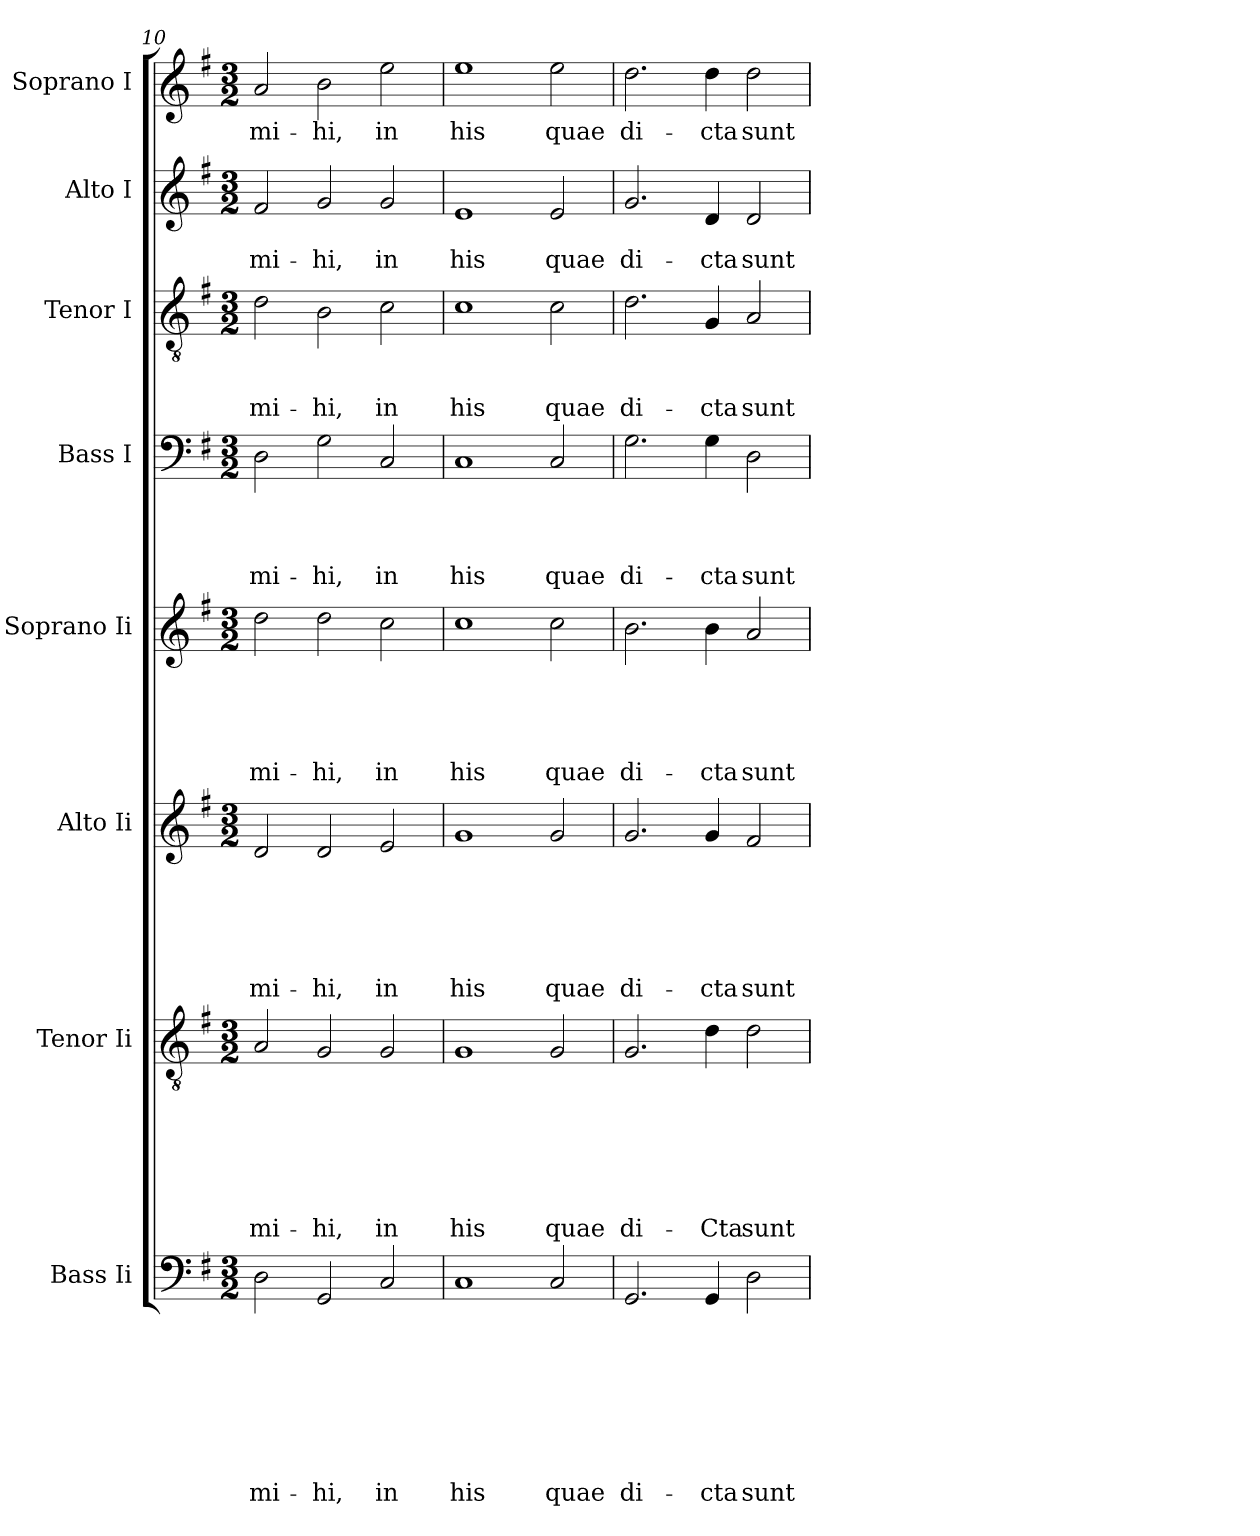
**kern	**text	**text	**text	**text	**text	**text	**text	**text	**kern	**text	**text	**text	**text	**text	**text	**text	**kern	**text	**text	**text	**text	**text	**text	**kern	**text	**text	**text	**text	**text	**kern	**text	**text	**text	**text	**kern	**text	**text	**text	**kern	**text	**text	**kern	**text
*part8	*part8	*part8	*part8	*part8	*part8	*part8	*part8	*part8	*part7	*part7	*part7	*part7	*part7	*part7	*part7	*part7	*part6	*part6	*part6	*part6	*part6	*part6	*part6	*part5	*part5	*part5	*part5	*part5	*part5	*part4	*part4	*part4	*part4	*part4	*part3	*part3	*part3	*part3	*part2	*part2	*part2	*part1	*part1
*staff8	*staff8	*staff8	*staff8	*staff8	*staff8	*staff8	*staff8	*staff8	*staff7	*staff7	*staff7	*staff7	*staff7	*staff7	*staff7	*staff7	*staff6	*staff6	*staff6	*staff6	*staff6	*staff6	*staff6	*staff5	*staff5	*staff5	*staff5	*staff5	*staff5	*staff4	*staff4	*staff4	*staff4	*staff4	*staff3	*staff3	*staff3	*staff3	*staff2	*staff2	*staff2	*staff1	*staff1
*I"Bass Ii	*	*	*	*	*	*	*	*	*I"Tenor Ii	*	*	*	*	*	*	*	*I"Alto Ii	*	*	*	*	*	*	*I"Soprano Ii	*	*	*	*	*	*I"Bass I	*	*	*	*	*I"Tenor I	*	*	*	*I"Alto I	*	*	*I"Soprano I	*
*clefF4	*	*	*	*	*	*	*	*	*clefGv2	*	*	*	*	*	*	*	*clefG2	*	*	*	*	*	*	*clefG2	*	*	*	*	*	*clefF4	*	*	*	*	*clefGv2	*	*	*	*clefG2	*	*	*clefG2	*
*k[f#]	*	*	*	*	*	*	*	*	*k[f#]	*	*	*	*	*	*	*	*k[f#]	*	*	*	*	*	*	*k[f#]	*	*	*	*	*	*k[f#]	*	*	*	*	*k[f#]	*	*	*	*k[f#]	*	*	*k[f#]	*
*G:	*	*	*	*	*	*	*	*	*G:	*	*	*	*	*	*	*	*G:	*	*	*	*	*	*	*G:	*	*	*	*	*	*G:	*	*	*	*	*G:	*	*	*	*G:	*	*	*G:	*
*M3/2	*	*	*	*	*	*	*	*	*M3/2	*	*	*	*	*	*	*	*M3/2	*	*	*	*	*	*	*M3/2	*	*	*	*	*	*M3/2	*	*	*	*	*M3/2	*	*	*	*M3/2	*	*	*M3/2	*
=10	=10	=10	=10	=10	=10	=10	=10	=10	=10	=10	=10	=10	=10	=10	=10	=10	=10	=10	=10	=10	=10	=10	=10	=10	=10	=10	=10	=10	=10	=10	=10	=10	=10	=10	=10	=10	=10	=10	=10	=10	=10	=10	=10
!	!	!	!	!	!	!	!	!LO:LY:b	!	!	!	!	!	!	!	!LO:LY:b	!	!	!	!	!	!	!LO:LY:b	!	!	!	!	!	!LO:LY:b	!	!	!	!	!LO:LY:b	!	!	!	!LO:LY:b	!	!	!LO:LY:b	!	!LO:LY:b
2D\	.	.	.	.	.	.	.	mi-	2A/	.	.	.	.	.	.	mi-	2d/	.	.	.	.	.	mi-	2dd\	.	.	.	.	mi-	2D\	.	.	.	mi-	2d\	.	.	mi-	2f#/	.	mi-	2a/	mi-
!	!	!	!	!	!	!	!	!LO:LY:b	!	!	!	!	!	!	!	!LO:LY:b	!	!	!	!	!	!	!LO:LY:b	!	!	!	!	!	!LO:LY:b	!	!	!	!	!LO:LY:b	!	!	!	!LO:LY:b	!	!	!LO:LY:b	!	!LO:LY:b
2GG/	.	.	.	.	.	.	.	-hi,	2G/	.	.	.	.	.	.	-hi,	2d/	.	.	.	.	.	-hi,	2dd\	.	.	.	.	-hi,	2G\	.	.	.	-hi,	2B\	.	.	-hi,	2g/	.	-hi,	2b\	-hi,
!	!	!	!	!	!	!	!	!LO:LY:b	!	!	!	!	!	!	!	!LO:LY:b	!	!	!	!	!	!	!LO:LY:b	!	!	!	!	!	!LO:LY:b	!	!	!	!	!LO:LY:b	!	!	!	!LO:LY:b	!	!	!LO:LY:b	!	!LO:LY:b
2C/	.	.	.	.	.	.	.	in	2G/	.	.	.	.	.	.	in	2e/	.	.	.	.	.	in	2cc\	.	.	.	.	in	2C/	.	.	.	in	2c\	.	.	in	2g/	.	in	2ee\	in
=11	=11	=11	=11	=11	=11	=11	=11	=11	=11	=11	=11	=11	=11	=11	=11	=11	=11	=11	=11	=11	=11	=11	=11	=11	=11	=11	=11	=11	=11	=11	=11	=11	=11	=11	=11	=11	=11	=11	=11	=11	=11	=11	=11
!	!	!	!	!	!	!	!	!LO:LY:b	!	!	!	!	!	!	!	!LO:LY:b	!	!	!	!	!	!	!LO:LY:b	!	!	!	!	!	!LO:LY:b	!	!	!	!	!LO:LY:b	!	!	!	!LO:LY:b	!	!	!LO:LY:b	!	!LO:LY:b
1C	.	.	.	.	.	.	.	his	1G	.	.	.	.	.	.	his	1g	.	.	.	.	.	his	1cc	.	.	.	.	his	1C	.	.	.	his	1c	.	.	his	1e	.	his	1ee	his
!	!	!	!	!	!	!	!	!LO:LY:b	!	!	!	!	!	!	!	!LO:LY:b	!	!	!	!	!	!	!LO:LY:b	!	!	!	!	!	!LO:LY:b	!	!	!	!	!LO:LY:b	!	!	!	!LO:LY:b	!	!	!LO:LY:b	!	!LO:LY:b
2C/	.	.	.	.	.	.	.	quae	2G/	.	.	.	.	.	.	quae	2g/	.	.	.	.	.	quae	2cc\	.	.	.	.	quae	2C/	.	.	.	quae	2c\	.	.	quae	2e/	.	quae	2ee\	quae
=12	=12	=12	=12	=12	=12	=12	=12	=12	=12	=12	=12	=12	=12	=12	=12	=12	=12	=12	=12	=12	=12	=12	=12	=12	=12	=12	=12	=12	=12	=12	=12	=12	=12	=12	=12	=12	=12	=12	=12	=12	=12	=12	=12
!	!	!	!	!	!	!	!	!LO:LY:b	!	!	!	!	!	!	!	!LO:LY:b	!	!	!	!	!	!	!LO:LY:b	!	!	!	!	!	!LO:LY:b	!	!	!	!	!LO:LY:b	!	!	!	!LO:LY:b	!	!	!LO:LY:b	!	!LO:LY:b
2.GG/	.	.	.	.	.	.	.	di-	2.G/	.	.	.	.	.	.	di-	2.g/	.	.	.	.	.	di-	2.b\	.	.	.	.	di-	2.G\	.	.	.	di-	2.d\	.	.	di-	2.g/	.	di-	2.dd\	di-
!	!	!	!	!	!	!	!	!LO:LY:b	!	!	!	!	!	!	!	!LO:LY:b	!	!	!	!	!	!	!LO:LY:b	!	!	!	!	!	!LO:LY:b	!	!	!	!	!LO:LY:b	!	!	!	!LO:LY:b	!	!	!LO:LY:b	!	!LO:LY:b
4GG/	.	.	.	.	.	.	.	-cta	4d\	.	.	.	.	.	.	-Cta	4g/	.	.	.	.	.	-cta	4b\	.	.	.	.	-cta	4G\	.	.	.	-cta	4G/	.	.	-cta	4d/	.	-cta	4dd\	-cta
!	!	!	!	!	!	!	!	!LO:LY:b	!	!	!	!	!	!	!	!LO:LY:b	!	!	!	!	!	!	!LO:LY:b	!	!	!	!	!	!LO:LY:b	!	!	!	!	!LO:LY:b	!	!	!	!LO:LY:b	!	!	!LO:LY:b	!	!LO:LY:b
2D\	.	.	.	.	.	.	.	sunt	2d\	.	.	.	.	.	.	sunt	2f#/	.	.	.	.	.	sunt	2a/	.	.	.	.	sunt	2D\	.	.	.	sunt	2A/	.	.	sunt	2d/	.	sunt	2dd\	sunt
=	=	=	=	=	=	=	=	=	=	=	=	=	=	=	=	=	=	=	=	=	=	=	=	=	=	=	=	=	=	=	=	=	=	=	=	=	=	=	=	=	=	=	=
*-	*-	*-	*-	*-	*-	*-	*-	*-	*-	*-	*-	*-	*-	*-	*-	*-	*-	*-	*-	*-	*-	*-	*-	*-	*-	*-	*-	*-	*-	*-	*-	*-	*-	*-	*-	*-	*-	*-	*-	*-	*-	*-	*-
